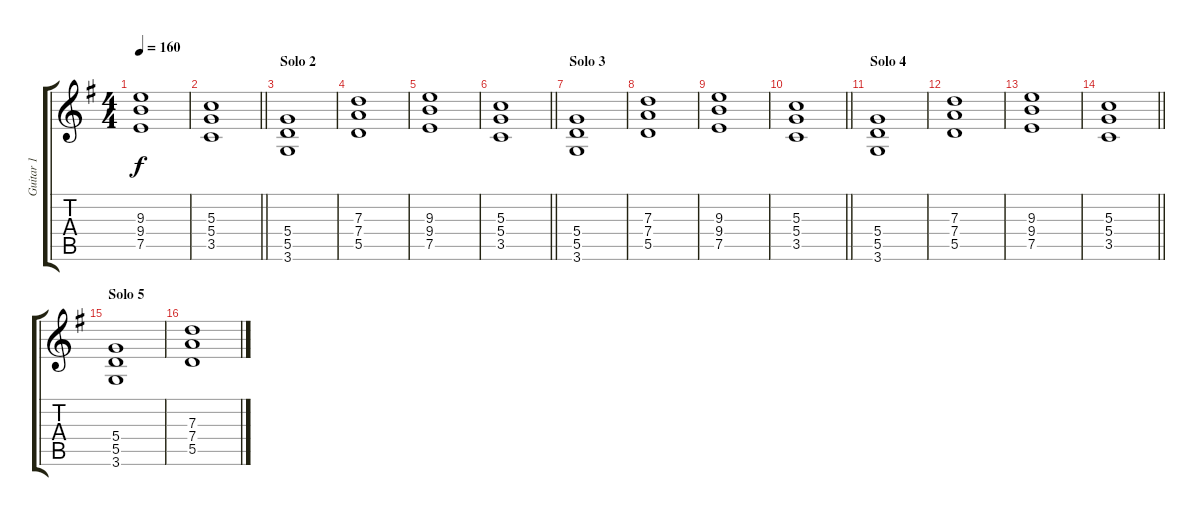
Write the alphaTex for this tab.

\track ("Guitar 1" "Guitar 1") {instrument distortionguitar}
\staff {score tabs}
\tuning (E4 B3 G3 D3 A2 E2) {hide}
\ts (4 4)
\tempo 160
\clef g2
\ks eminor
(9.3 9.4 7.5).1{dy f} |
\barLineRight lightlight
(5.3 5.4 3.5).1 |
\section ("" "Solo 2")
(5.4 5.5 3.6).1 |
(7.3 7.4 5.5).1 |
(9.3 9.4 7.5).1 |
\barLineRight lightlight
(5.3 5.4 3.5).1 |
\section ("" "Solo 3")
(5.4 5.5 3.6).1 |
(7.3 7.4 5.5).1 |
(9.3 9.4 7.5).1 |
\barLineRight lightlight
(5.3 5.4 3.5).1 |
\section ("" "Solo 4")
(5.4 5.5 3.6).1 |
(7.3 7.4 5.5).1 |
(9.3 9.4 7.5).1 |
\barLineRight lightlight
(5.3 5.4 3.5).1 |
\section ("" "Solo 5")
(5.4 5.5 3.6).1 |
(7.3 7.4 5.5).1
